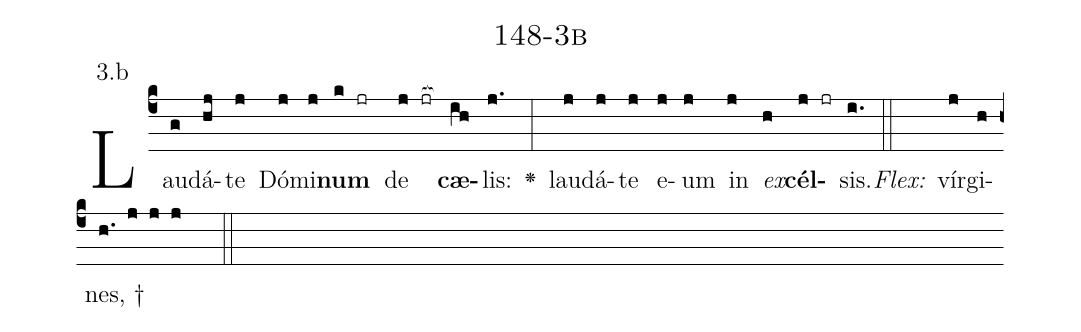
name: 148-3b;
annotation: 3.b;
%%
(c4)Lau(g)dá(hj)te(j) Dó(j)mi(j)<b>num</b>(k jr) de(j jr[ocb:1{]) <b>cæ</b>(ih[ocb:0}])lis:(j.) <v>\greheightstar</v>(:) lau(j)dá(j)te(j) e(j)um(j) in(j) <i>ex</i>(h)<b>cél</b>(j jr)sis.(i.) (::)
<i>Flex:</i>()  vír(j)gi(h)nes, †(h. j j j  ::)

%E(j) u(j) o(j) u(h) a(j) e.(i.) (::)
